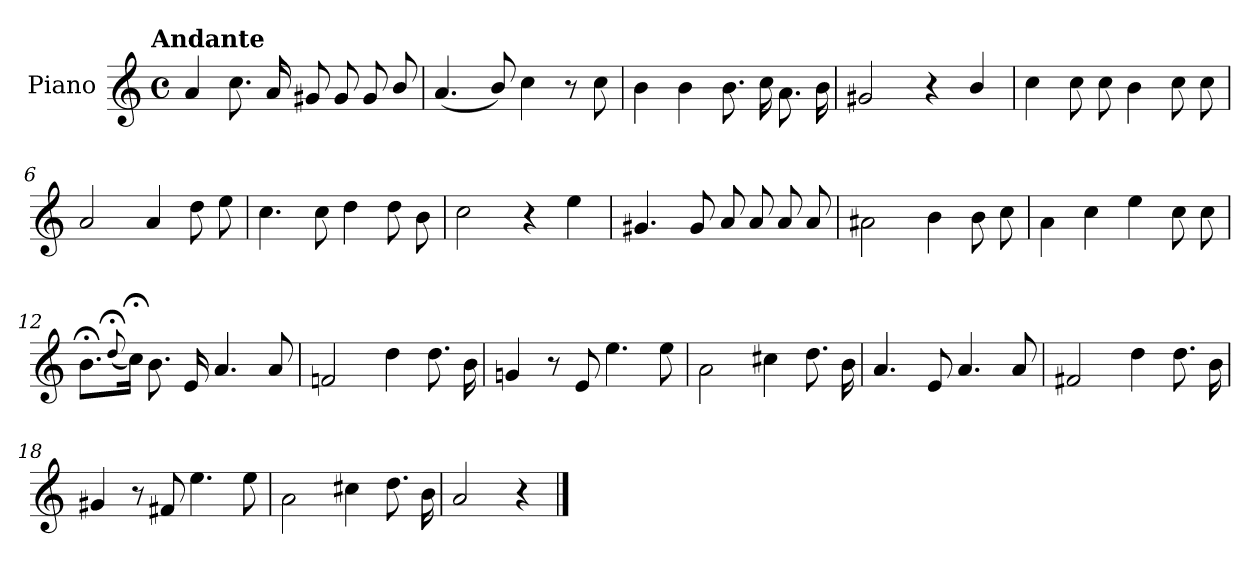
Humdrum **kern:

**kern
*part1
*staff1
*I"Piano
*I'Pno.
*clefG2
*k[]
!!LO:TX:omd:t=Andante
*M4/4
*met(c)
*MM92
=1
4a/
8.cc\
16a/
8g#X/
8g#/
8g#/
8b/
=2
(<4.a/
8b/)
4cc\
8r
8cc\
=3
4b\
4b\
8.b\
16cc\
8.a\
16b\
=4
2g#X/
4r
4b/
!!LO:LB:g=z
=5
4cc\
8cc\
8cc\
4b\
8cc\
8cc\
=6
2a/
4a/
8dd\
8ee\
=7
4.cc\
8cc\
4dd\
8dd\
8b\
=8
2cc\
4r
4ee\
=9
4.g#X/
8g#/
8a/
8a/
8a/
8a/
!!LO:LB:g=z
=10
2a#X\
4b\
8b\
8cc\
=11
4a\
4cc\
4ee\
8cc\
8cc\
=12
8.b;<\L
(<8qqdd;</
16cc;<\Jk)
8.b\
16e/
4.a/
8a/
=13
2fn/
4dd\
8.dd\
16b\
=14
4gn/
8r
8e/
4.ee\
8ee\
!!LO:LB:g=z
=15
2a\
4cc#\
8.dd\
16b\
=16
4.a/
8e/
4.a/
8a/
=17
2f#/
4dd\
8.dd\
16b\
=18
4g#/
8r
8f#/
4.ee\
8ee\
=19
2a\
4cc#\
8.dd\
16b\
=20
2a/
4r
==
*-
